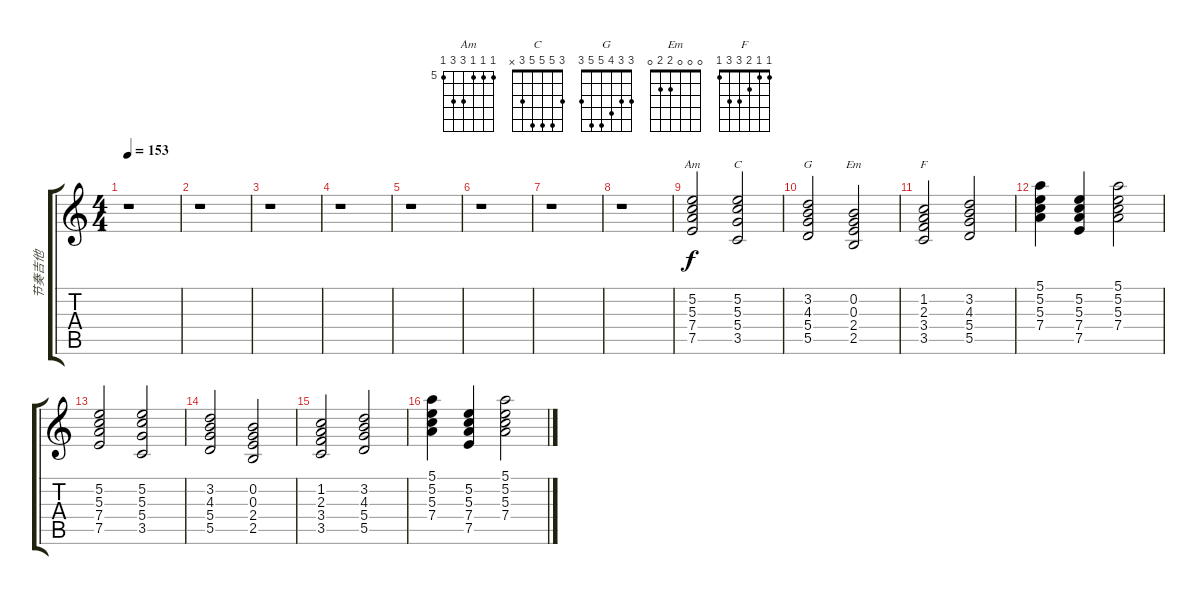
\track ("节奏吉他" "节奏吉他") {instrument acousticguitarsteel}
\staff {score tabs}
\tuning (E4 B3 G3 D3 A2 E2) {hide}
\chord ("Am" 5 5 5 7 7 5) {firstfret 5}
\chord ("C" 3 5 5 5 3 x)
\chord ("G" 3 3 4 5 5 3)
\chord ("Em" 0 0 0 2 2 0)
\chord ("F" 1 1 2 3 3 1)
\ts (4 4)
\tempo 153
\clef g2
\ks c
r.1{dy f instrument acousticguitarsteel} |
r.1 |
r.1 |
r.1 |
r.1 |
r.1 |
r.1 |
r.1 |
(5.2 5.3 7.4 7.5).2{ch "Am"} (5.2 5.3 5.4 3.5).2{ch "C"} |
(3.2 4.3 5.4 5.5).2{ch "G"} (0.2 0.3 2.4 2.5).2{ch "Em"} |
(1.2 2.3 3.4 3.5).2{ch "F"} (3.2 4.3 5.4 5.5).2 |
(5.1 5.2 5.3 7.4).4 (5.2 5.3 7.4 7.5).4 (5.1 5.2 5.3 7.4).2 |
(5.2 5.3 7.4 7.5).2 (5.2 5.3 5.4 3.5).2 |
(3.2 4.3 5.4 5.5).2 (0.2 0.3 2.4 2.5).2 |
(1.2 2.3 3.4 3.5).2 (3.2 4.3 5.4 5.5).2 |
(5.1 5.2 5.3 7.4).4 (5.2 5.3 7.4 7.5).4 (5.1 5.2 5.3 7.4).2
